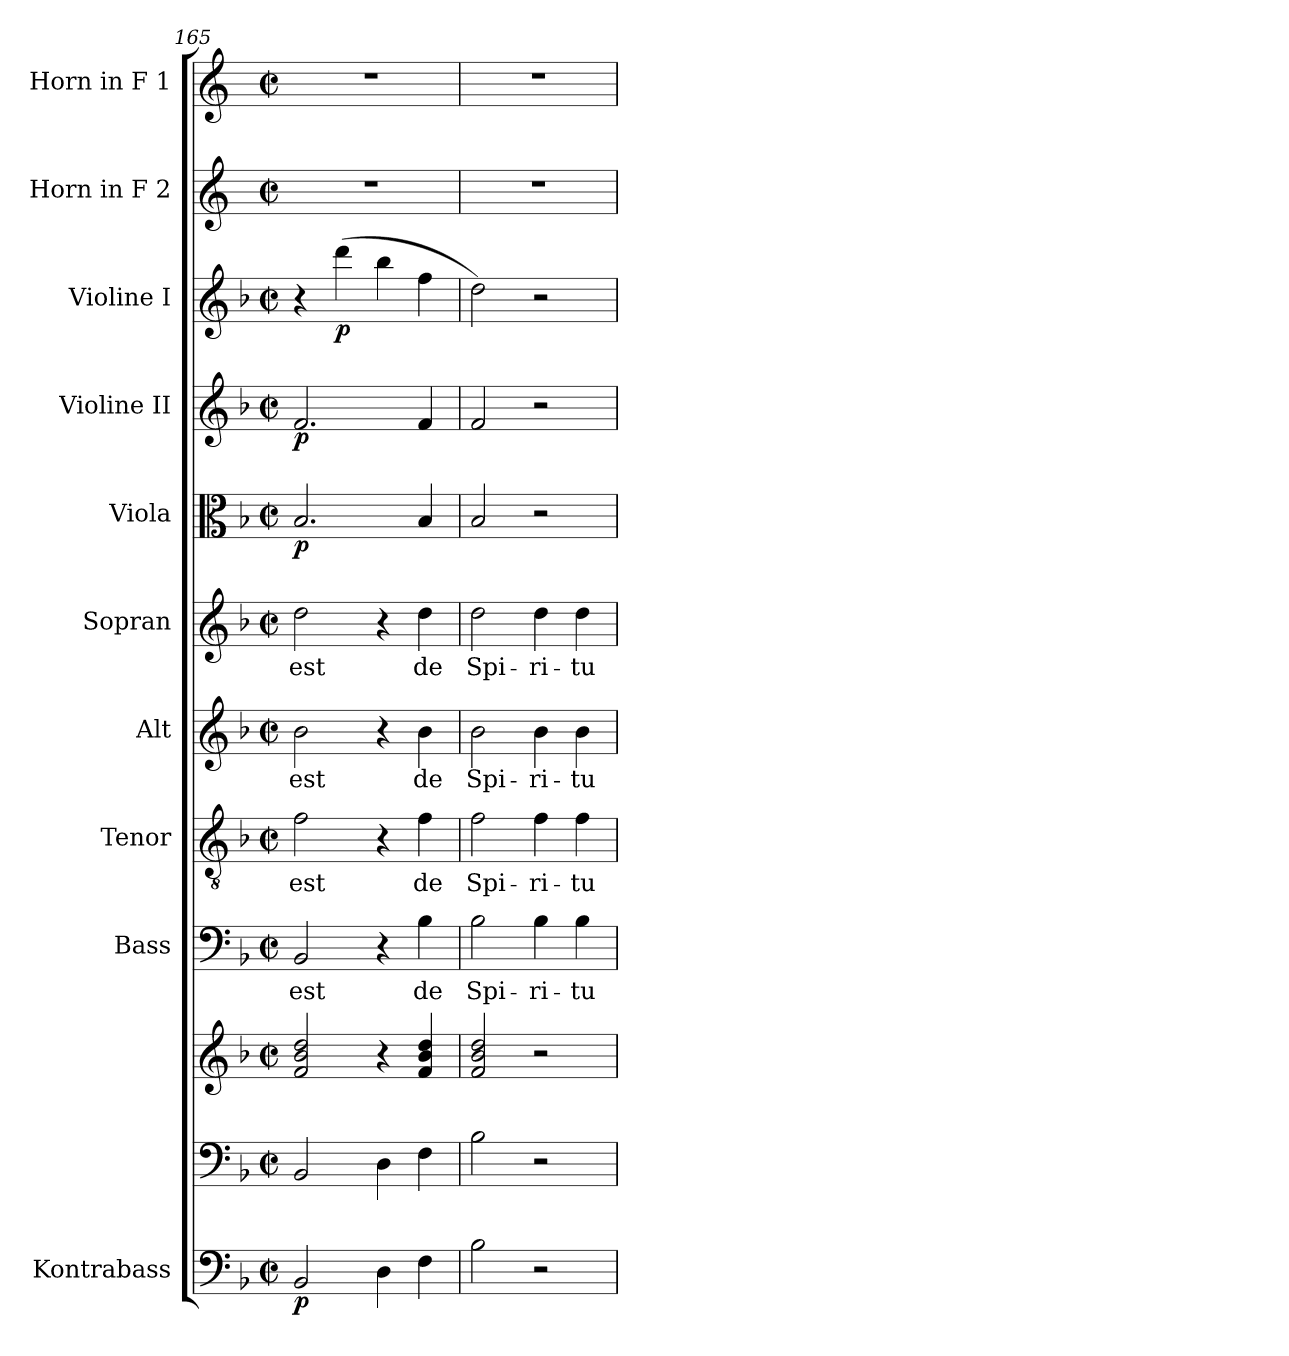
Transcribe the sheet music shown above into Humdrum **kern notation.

**kern	**dynam	**kern	**kern	**kern	**text	**kern	**text	**kern	**text	**kern	**text	**kern	**dynam	**kern	**dynam	**kern	**dynam	**kern	**kern
*part11	*part11	*part10	*part10	*part9	*part9	*part8	*part8	*part7	*part7	*part6	*part6	*part5	*part5	*part4	*part4	*part3	*part3	*part2	*part1
*staff12	*staff12	*staff11	*staff10	*staff9	*staff9	*staff8	*staff8	*staff7	*staff7	*staff6	*staff6	*staff5	*staff5	*staff4	*staff4	*staff3	*staff3	*staff2	*staff1
*I"Kontrabass	*	*	*	*I"Bass	*	*I"Tenor	*	*I"Alt	*	*I"Sopran	*	*I"Viola	*	*I"Violine II	*	*I"Violine I	*	*I"Horn in F 2	*I"Horn in F 1
*I'Kb.	*	*	*	*I'B	*	*I'T	*	*I'A	*	*I'S	*	*I'Vla.	*	*I'Vl. II	*	*I'Vl. I	*	*I'Hrn. 2	*I'Hrn. 1
*clefF4	*	*clefF4	*clefG2	*clefF4	*	*clefGv2	*	*clefG2	*	*clefG2	*	*clefC3	*	*clefG2	*	*clefG2	*	*clefG2	*clefG2
*ITrd7c12	*	*	*	*	*	*	*	*	*	*	*	*	*	*	*	*	*	*ITrd4c7	*ITrd4c7
*k[b-]	*	*k[b-]	*k[b-]	*k[b-]	*	*k[b-]	*	*k[b-]	*	*k[b-]	*	*k[b-]	*	*k[b-]	*	*k[b-]	*	*k[b-]	*k[b-]
*F:	*	*F:	*F:	*F:	*	*F:	*	*F:	*	*F:	*	*F:	*	*F:	*	*F:	*	*F:	*F:
*M2/2	*	*M2/2	*M2/2	*M2/2	*	*M2/2	*	*M2/2	*	*M2/2	*	*M2/2	*	*M2/2	*	*M2/2	*	*M2/2	*M2/2
*met(c|)	*	*met(c|)	*met(c|)	*met(c|)	*	*met(c|)	*	*met(c|)	*	*met(c|)	*	*met(c|)	*	*met(c|)	*	*met(c|)	*	*met(c|)	*met(c|)
=165	=165	=165	=165	=165	=165	=165	=165	=165	=165	=165	=165	=165	=165	=165	=165	=165	=165	=165	=165
!	!LO:DY:b	!	!	!	!LO:LY:b	!	!LO:LY:b	!	!LO:LY:b	!	!LO:LY:b	!	!LO:DY:b	!	!LO:DY:b	!	!	!	!
2BBB-/	p	2BB-/	2f/ 2b-/ 2dd/	2BB-/	est	2f\	est	2b-\	est	2dd\	est	2.B-/	p	2.f/	p	4r	.	1r	1r
!	!	!	!	!	!	!	!	!	!	!	!	!	!	!	!	!	!LO:DY:b	!	!
.	.	.	.	.	.	.	.	.	.	.	.	.	.	.	.	(>4ddd\	p	.	.
4DD\	.	4D\	4r	4r	.	4r	.	4r	.	4r	.	.	.	.	.	4bb-\	.	.	.
!	!	!	!	!	!LO:LY:b	!	!LO:LY:b	!	!LO:LY:b	!	!LO:LY:b	!	!	!	!	!	!	!	!
4FF\	.	4F\	4f/ 4b-/ 4dd/	4B-\	de	4f\	de	4b-\	de	4dd\	de	4B-/	.	4f/	.	4ff\	.	.	.
=166	=166	=166	=166	=166	=166	=166	=166	=166	=166	=166	=166	=166	=166	=166	=166	=166	=166	=166	=166
!	!	!	!	!	!LO:LY:b	!	!LO:LY:b	!	!LO:LY:b	!	!LO:LY:b	!	!	!	!	!	!	!	!
2BB-\	.	2B-\	2f/ 2b-/ 2dd/	2B-\	Spi-	2f\	Spi-	2b-\	Spi-	2dd\	Spi-	2B-/	.	2f/	.	2dd\)	.	1r	1r
!	!	!	!	!	!LO:LY:b	!	!LO:LY:b	!	!LO:LY:b	!	!LO:LY:b	!	!	!	!	!	!	!	!
2r	.	2r	2r	4B-\	-ri-	4f\	-ri-	4b-\	-ri-	4dd\	-ri-	2r	.	2r	.	2r	.	.	.
!	!	!	!	!	!LO:LY:b	!	!LO:LY:b	!	!LO:LY:b	!	!LO:LY:b	!	!	!	!	!	!	!	!
.	.	.	.	4B-\	-tu	4f\	-tu	4b-\	-tu	4dd\	-tu	.	.	.	.	.	.	.	.
=	=	=	=	=	=	=	=	=	=	=	=	=	=	=	=	=	=	=	=
*-	*-	*-	*-	*-	*-	*-	*-	*-	*-	*-	*-	*-	*-	*-	*-	*-	*-	*-	*-
